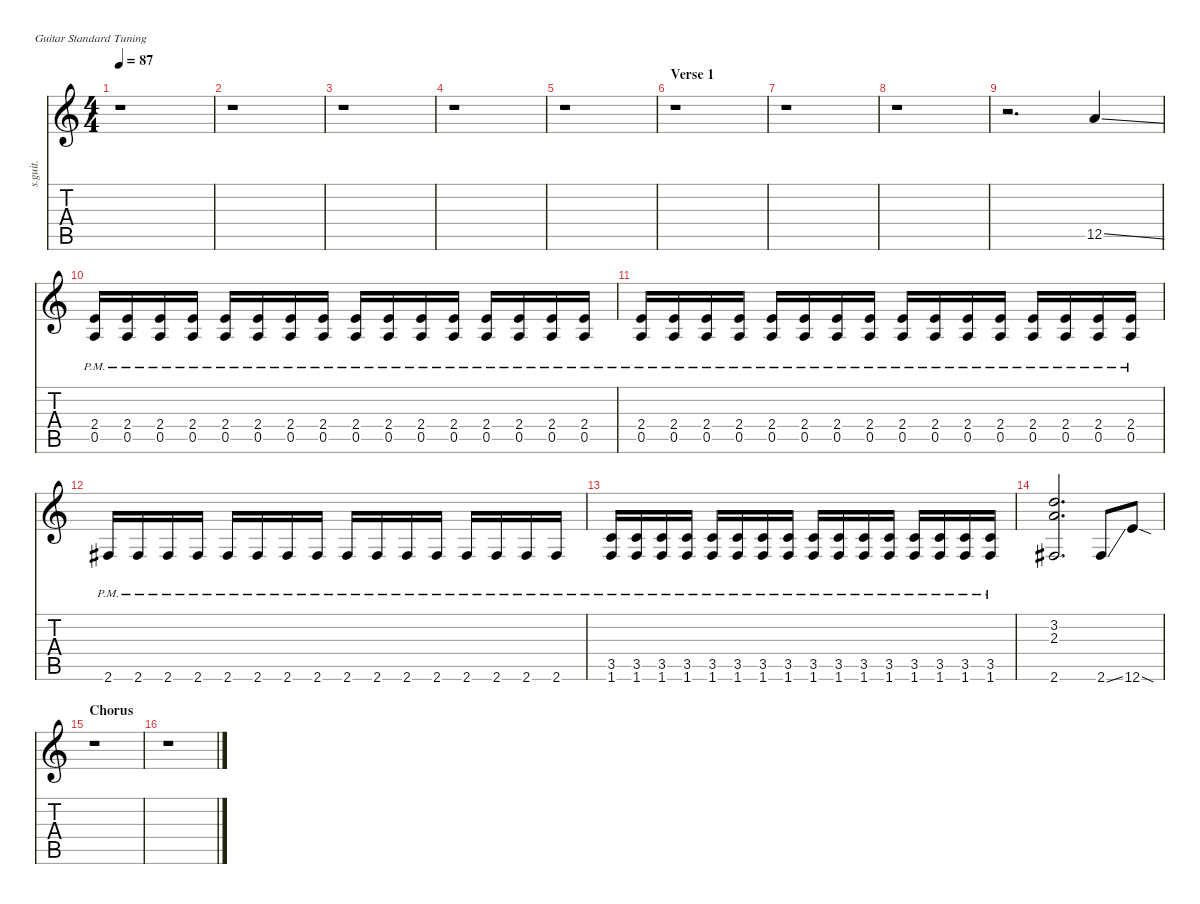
\defaultSystemsLayout 4
\hideDynamics
\bracketExtendMode nobrackets
\track ("Dave Grohl (Rhythm Guitar 2)" "s.guit.") {instrument distortionguitar}
\staff {score tabs}
\tuning (E4 B3 G3 D3 A2 E2)
\ts (4 4)
\tempo 87
\clef g2
\ks c
r.1{dy f} |
r.1 |
r.1 |
r.1 |
r.1 |
\section ("" "Verse 1")
r.1 |
r.1 |
r.1 |
r.2{d} 12.5{ss}.4{lyrics (0 "") lyrics (1 "") lyrics (2 "") lyrics (3 "") lyrics (4 "")} |
(2.4{pm} 0.5{pm}).16{lyrics (0 "") lyrics (1 "") lyrics (2 "") lyrics (3 "") lyrics (4 "")} (2.4{pm} 0.5{pm}).16{lyrics (0 "") lyrics (1 "") lyrics (2 "") lyrics (3 "") lyrics (4 "")} (2.4{pm} 0.5{pm}).16{lyrics (0 "") lyrics (1 "") lyrics (2 "") lyrics (3 "") lyrics (4 "") dy fff} (2.4{pm} 0.5{pm}).16{lyrics (0 "") lyrics (1 "") lyrics (2 "") lyrics (3 "") lyrics (4 "")} (2.4{pm} 0.5{pm}).16{lyrics (0 "") lyrics (1 "") lyrics (2 "") lyrics (3 "") lyrics (4 "")} (2.4{pm} 0.5{pm}).16{lyrics (0 "") lyrics (1 "") lyrics (2 "") lyrics (3 "") lyrics (4 "")} (2.4{pm} 0.5{pm}).16{lyrics (0 "") lyrics (1 "") lyrics (2 "") lyrics (3 "") lyrics (4 "") dy f} (2.4{pm} 0.5{pm}).16{lyrics (0 "") lyrics (1 "") lyrics (2 "") lyrics (3 "") lyrics (4 "")} (2.4{pm} 0.5{pm}).16{lyrics (0 "") lyrics (1 "") lyrics (2 "") lyrics (3 "") lyrics (4 "")} (2.4{pm} 0.5{pm}).16{lyrics (0 "") lyrics (1 "") lyrics (2 "") lyrics (3 "") lyrics (4 "")} (2.4{pm} 0.5{pm}).16{lyrics (0 "") lyrics (1 "") lyrics (2 "") lyrics (3 "") lyrics (4 "") dy fff} (2.4{pm} 0.5{pm}).16{lyrics (0 "") lyrics (1 "") lyrics (2 "") lyrics (3 "") lyrics (4 "")} (2.4{pm} 0.5{pm}).16{lyrics (0 "") lyrics (1 "") lyrics (2 "") lyrics (3 "") lyrics (4 "")} (2.4{pm} 0.5{pm}).16{lyrics (0 "") lyrics (1 "") lyrics (2 "") lyrics (3 "") lyrics (4 "")} (2.4{pm} 0.5{pm}).16{lyrics (0 "") lyrics (1 "") lyrics (2 "") lyrics (3 "") lyrics (4 "")} (2.4{pm} 0.5{pm}).16{lyrics (0 "") lyrics (1 "") lyrics (2 "") lyrics (3 "") lyrics (4 "")} |
(2.4{pm} 0.5{pm}).16{lyrics (0 "") lyrics (1 "") lyrics (2 "") lyrics (3 "") lyrics (4 "") dy f} (2.4{pm} 0.5{pm}).16{lyrics (0 "") lyrics (1 "") lyrics (2 "") lyrics (3 "") lyrics (4 "")} (2.4{pm} 0.5{pm}).16{lyrics (0 "") lyrics (1 "") lyrics (2 "") lyrics (3 "") lyrics (4 "") dy fff} (2.4{pm} 0.5{pm}).16{lyrics (0 "") lyrics (1 "") lyrics (2 "") lyrics (3 "") lyrics (4 "")} (2.4{pm} 0.5{pm}).16{lyrics (0 "") lyrics (1 "") lyrics (2 "") lyrics (3 "") lyrics (4 "")} (2.4{pm} 0.5{pm}).16{lyrics (0 "") lyrics (1 "") lyrics (2 "") lyrics (3 "") lyrics (4 "")} (2.4{pm} 0.5{pm}).16{lyrics (0 "") lyrics (1 "") lyrics (2 "") lyrics (3 "") lyrics (4 "") dy f} (2.4{pm} 0.5{pm}).16{lyrics (0 "") lyrics (1 "") lyrics (2 "") lyrics (3 "") lyrics (4 "")} (2.4{pm} 0.5{pm}).16{lyrics (0 "") lyrics (1 "") lyrics (2 "") lyrics (3 "") lyrics (4 "")} (2.4{pm} 0.5{pm}).16{lyrics (0 "") lyrics (1 "") lyrics (2 "") lyrics (3 "") lyrics (4 "")} (2.4{pm} 0.5{pm}).16{lyrics (0 "") lyrics (1 "") lyrics (2 "") lyrics (3 "") lyrics (4 "") dy fff} (2.4{pm} 0.5{pm}).16{lyrics (0 "") lyrics (1 "") lyrics (2 "") lyrics (3 "") lyrics (4 "")} (2.4{pm} 0.5{pm}).16{lyrics (0 "") lyrics (1 "") lyrics (2 "") lyrics (3 "") lyrics (4 "")} (2.4{pm} 0.5{pm}).16{lyrics (0 "") lyrics (1 "") lyrics (2 "") lyrics (3 "") lyrics (4 "")} (2.4{pm} 0.5{pm}).16{lyrics (0 "") lyrics (1 "") lyrics (2 "") lyrics (3 "") lyrics (4 "")} (2.4{pm} 0.5{pm}).16{lyrics (0 "") lyrics (1 "") lyrics (2 "") lyrics (3 "") lyrics (4 "")} |
2.6{pm acc #}.16{lyrics (0 "") lyrics (1 "") lyrics (2 "") lyrics (3 "") lyrics (4 "") dy f} 2.6{pm acc #}.16{lyrics (0 "") lyrics (1 "") lyrics (2 "") lyrics (3 "") lyrics (4 "")} 2.6{pm acc #}.16{lyrics (0 "") lyrics (1 "") lyrics (2 "") lyrics (3 "") lyrics (4 "") dy fff} 2.6{pm acc #}.16{lyrics (0 "") lyrics (1 "") lyrics (2 "") lyrics (3 "") lyrics (4 "")} 2.6{pm acc #}.16{lyrics (0 "") lyrics (1 "") lyrics (2 "") lyrics (3 "") lyrics (4 "")} 2.6{pm acc #}.16{lyrics (0 "") lyrics (1 "") lyrics (2 "") lyrics (3 "") lyrics (4 "")} 2.6{pm acc #}.16{lyrics (0 "") lyrics (1 "") lyrics (2 "") lyrics (3 "") lyrics (4 "") dy f} 2.6{pm acc #}.16{lyrics (0 "") lyrics (1 "") lyrics (2 "") lyrics (3 "") lyrics (4 "")} 2.6{pm acc #}.16{lyrics (0 "") lyrics (1 "") lyrics (2 "") lyrics (3 "") lyrics (4 "")} 2.6{pm acc #}.16{lyrics (0 "") lyrics (1 "") lyrics (2 "") lyrics (3 "") lyrics (4 "")} 2.6{pm acc #}.16{lyrics (0 "") lyrics (1 "") lyrics (2 "") lyrics (3 "") lyrics (4 "") dy fff} 2.6{pm acc #}.16{lyrics (0 "") lyrics (1 "") lyrics (2 "") lyrics (3 "") lyrics (4 "")} 2.6{pm acc #}.16{lyrics (0 "") lyrics (1 "") lyrics (2 "") lyrics (3 "") lyrics (4 "")} 2.6{pm acc #}.16{lyrics (0 "") lyrics (1 "") lyrics (2 "") lyrics (3 "") lyrics (4 "")} 2.6{pm acc #}.16{lyrics (0 "") lyrics (1 "") lyrics (2 "") lyrics (3 "") lyrics (4 "")} 2.6{pm acc #}.16{lyrics (0 "") lyrics (1 "") lyrics (2 "") lyrics (3 "") lyrics (4 "")} |
(3.5{pm} 1.6{pm}).16{lyrics (0 "") lyrics (1 "") lyrics (2 "") lyrics (3 "") lyrics (4 "") dy f} (3.5{pm} 1.6{pm}).16{lyrics (0 "") lyrics (1 "") lyrics (2 "") lyrics (3 "") lyrics (4 "")} (3.5{pm} 1.6{pm}).16{lyrics (0 "") lyrics (1 "") lyrics (2 "") lyrics (3 "") lyrics (4 "") dy fff} (3.5{pm} 1.6{pm}).16{lyrics (0 "") lyrics (1 "") lyrics (2 "") lyrics (3 "") lyrics (4 "")} (3.5{pm} 1.6{pm}).16{lyrics (0 "") lyrics (1 "") lyrics (2 "") lyrics (3 "") lyrics (4 "")} (3.5{pm} 1.6{pm}).16{lyrics (0 "") lyrics (1 "") lyrics (2 "") lyrics (3 "") lyrics (4 "")} (3.5{pm} 1.6{pm}).16{lyrics (0 "") lyrics (1 "") lyrics (2 "") lyrics (3 "") lyrics (4 "") dy f} (3.5{pm} 1.6{pm}).16{lyrics (0 "") lyrics (1 "") lyrics (2 "") lyrics (3 "") lyrics (4 "")} (3.5{pm} 1.6{pm}).16{lyrics (0 "") lyrics (1 "") lyrics (2 "") lyrics (3 "") lyrics (4 "")} (3.5{pm} 1.6{pm}).16{lyrics (0 "") lyrics (1 "") lyrics (2 "") lyrics (3 "") lyrics (4 "")} (3.5{pm} 1.6{pm}).16{lyrics (0 "") lyrics (1 "") lyrics (2 "") lyrics (3 "") lyrics (4 "") dy fff} (3.5{pm} 1.6{pm}).16{lyrics (0 "") lyrics (1 "") lyrics (2 "") lyrics (3 "") lyrics (4 "")} (3.5{pm} 1.6{pm}).16{lyrics (0 "") lyrics (1 "") lyrics (2 "") lyrics (3 "") lyrics (4 "")} (3.5{pm} 1.6{pm}).16{lyrics (0 "") lyrics (1 "") lyrics (2 "") lyrics (3 "") lyrics (4 "")} (3.5{pm} 1.6{pm}).16{lyrics (0 "") lyrics (1 "") lyrics (2 "") lyrics (3 "") lyrics (4 "")} (3.5{pm} 1.6{pm}).16{lyrics (0 "") lyrics (1 "") lyrics (2 "") lyrics (3 "") lyrics (4 "")} |
(3.2 2.3 2.6{acc #}).2{d lyrics (0 "") lyrics (1 "") lyrics (2 "") lyrics (3 "") lyrics (4 "") dy f} 2.6{ss acc #}.8{lyrics (0 "") lyrics (1 "") lyrics (2 "") lyrics (3 "") lyrics (4 "")} 12.6{sod}.8{lyrics (0 "") lyrics (1 "") lyrics (2 "") lyrics (3 "") lyrics (4 "")} |
\section ("" "Chorus")
r.1 |
r.1
